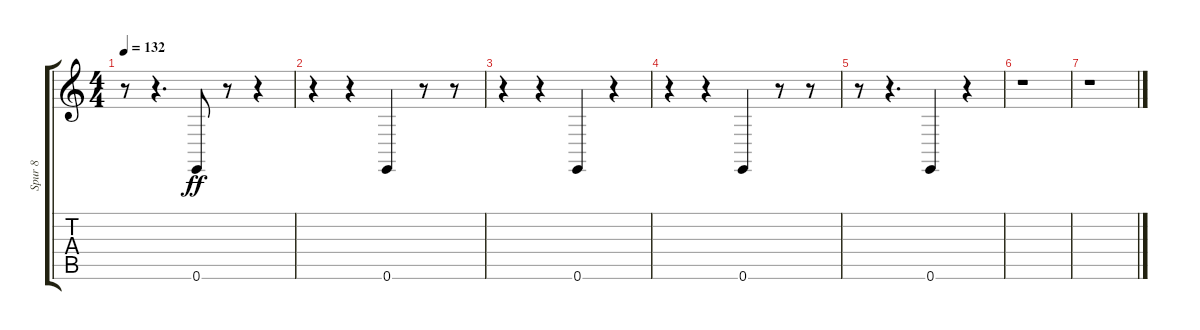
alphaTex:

\track ("Spur 8" "Spur 8") {instrument celesta}
\staff {score tabs}
\tuning (E4 B3 G3 D3 A2 E2) {hide}
\ts (4 4)
\tempo 132
\clef g2
\ks c
r.8{dy ff} r.4{d} 0.6.8 r.8 r.4 |
r.4 r.4 0.6.4 r.8 r.8 |
r.4 r.4 0.6.4 r.4 |
r.4 r.4 0.6.4 r.8 r.8 |
r.8 r.4{d} 0.6.4 r.4 |
r.1 |
r.1
